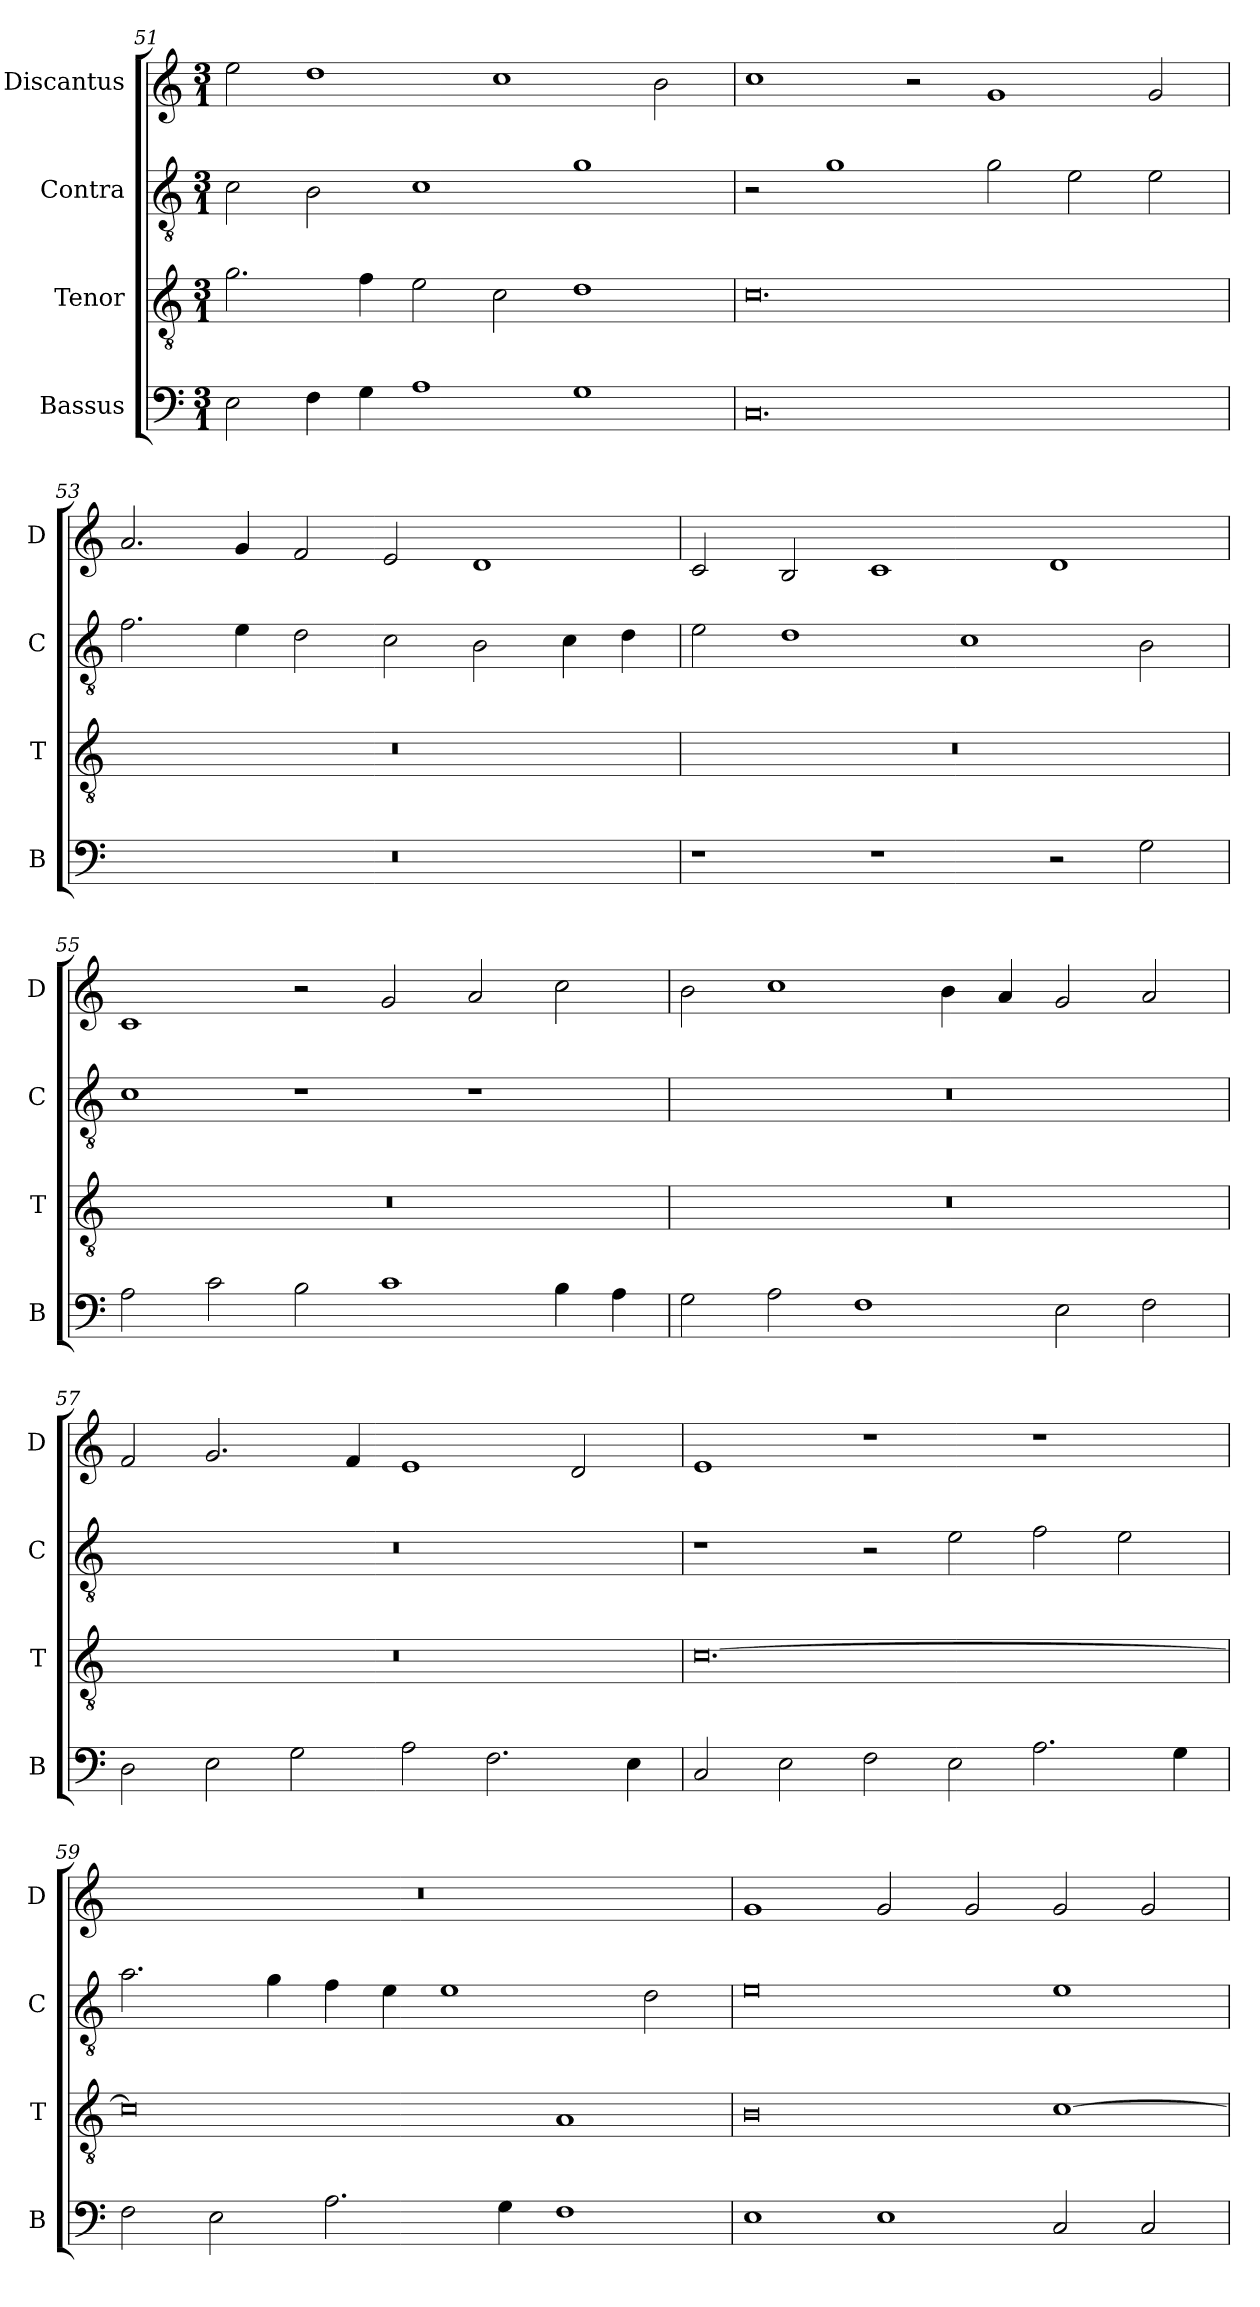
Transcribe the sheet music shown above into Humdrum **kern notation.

**kern	**kern	**kern	**kern
*part4	*part3	*part2	*part1
*staff4	*staff3	*staff2	*staff1
*I"Bassus	*I"Tenor	*I"Contra	*I"Discantus
*I'B	*I'T	*I'C	*I'D
*clefF4	*clefGv2	*clefGv2	*clefG2
*k[]	*k[]	*k[]	*k[]
*M3/1	*M3/1	*M3/1	*M3/1
=51	=51	=51	=51
2E\	2.g\	2c\	2ee\
4F\	.	2B\	1dd
4G\	4f\	.	.
1A	2e\	1c	.
.	2c\	.	1cc
1G	1d	1g	.
.	.	.	2b\
=52	=52	=52	=52
0.C	0.c	2r	1cc
.	.	1g	.
.	.	.	2r
.	.	2g\	1g
.	.	2e\	.
.	.	2e\	2g/
=53	=53	=53	=53
0.r	0.r	2.f\	2.a/
.	.	4e\	4g/
.	.	2d\	2f/
.	.	2c\	2e/
.	.	2B\	1d
.	.	4c\	.
.	.	4d\	.
=54	=54	=54	=54
1r	0.r	2e\	2c/
.	.	1d	2B/
1r	.	.	1c
.	.	1c	.
2r	.	.	1d
2G\	.	2B\	.
=55	=55	=55	=55
2A\	0.r	1c	1c
2c\	.	.	.
2B\	.	1r	2r
1c	.	.	2g/
.	.	1r	2a/
4B\	.	.	2cc\
4A\	.	.	.
=56	=56	=56	=56
2G\	0.r	0.r	2b\
2A\	.	.	1cc
1F	.	.	.
.	.	.	4b\
.	.	.	4a/
2E\	.	.	2g/
2F\	.	.	2a/
=57	=57	=57	=57
2D\	0.r	0.r	2f/
2E\	.	.	2.g/
2G\	.	.	.
.	.	.	4f/
2A\	.	.	1e
2.F\	.	.	.
.	.	.	2d/
4E\	.	.	.
=58	=58	=58	=58
2C/	[0.c	1r	1e
2E\	.	.	.
2F\	.	2r	1r
2E\	.	2e\	.
2.A\	.	2f\	1r
.	.	2e\	.
4G\	.	.	.
=59	=59	=59	=59
2F\	0c]	2.a\	0.r
2E\	.	.	.
.	.	4g\	.
2.A\	.	4f\	.
.	.	4e\	.
.	.	1e	.
4G\	.	.	.
1F	1A	.	.
.	.	2d\	.
=60	=60	=60	=60
1E	0B	0e	1g
1E	.	.	2g/
.	.	.	2g/
2C/	[1c	1e	2g/
2C/	.	.	2g/
=	=	=	=
*-	*-	*-	*-
